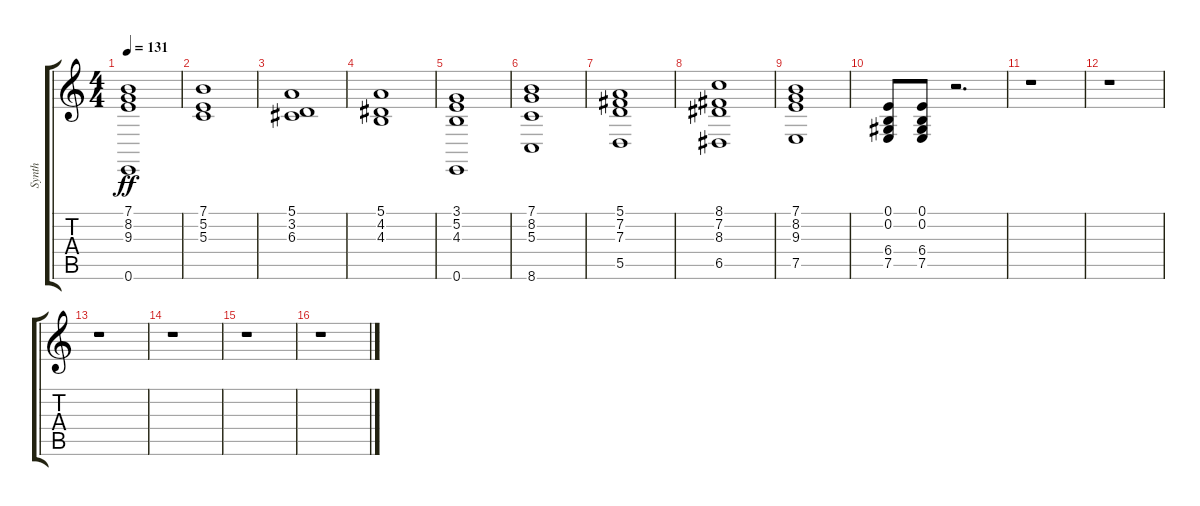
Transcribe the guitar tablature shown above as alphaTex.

\track ("Synth" "Synth") {instrument pad2warm}
\staff {score tabs}
\tuning (E4 B3 G3 D3 A2 E2) {hide}
\ts (4 4)
\tempo 131
\clef g2
\ks c
(7.1 8.2 9.3 0.6).1{dy ff} |
(7.1 5.2 5.3).1 |
(5.1 3.2 6.3).1 |
(5.1 4.2 4.3).1 |
(3.1 5.2 4.3 0.6).1 |
(7.1 8.2 5.3 8.6).1 |
(5.1 7.2 7.3 5.5).1 |
(8.1 7.2 8.3 6.5).1 |
(7.1 8.2 9.3 7.5).1 |
(0.1 0.2 6.4 7.5).8 (0.1 0.2 6.4 7.5).8 r.2{d} |
r.1 |
r.1 |
r.1 |
r.1 |
r.1 |
r.1
